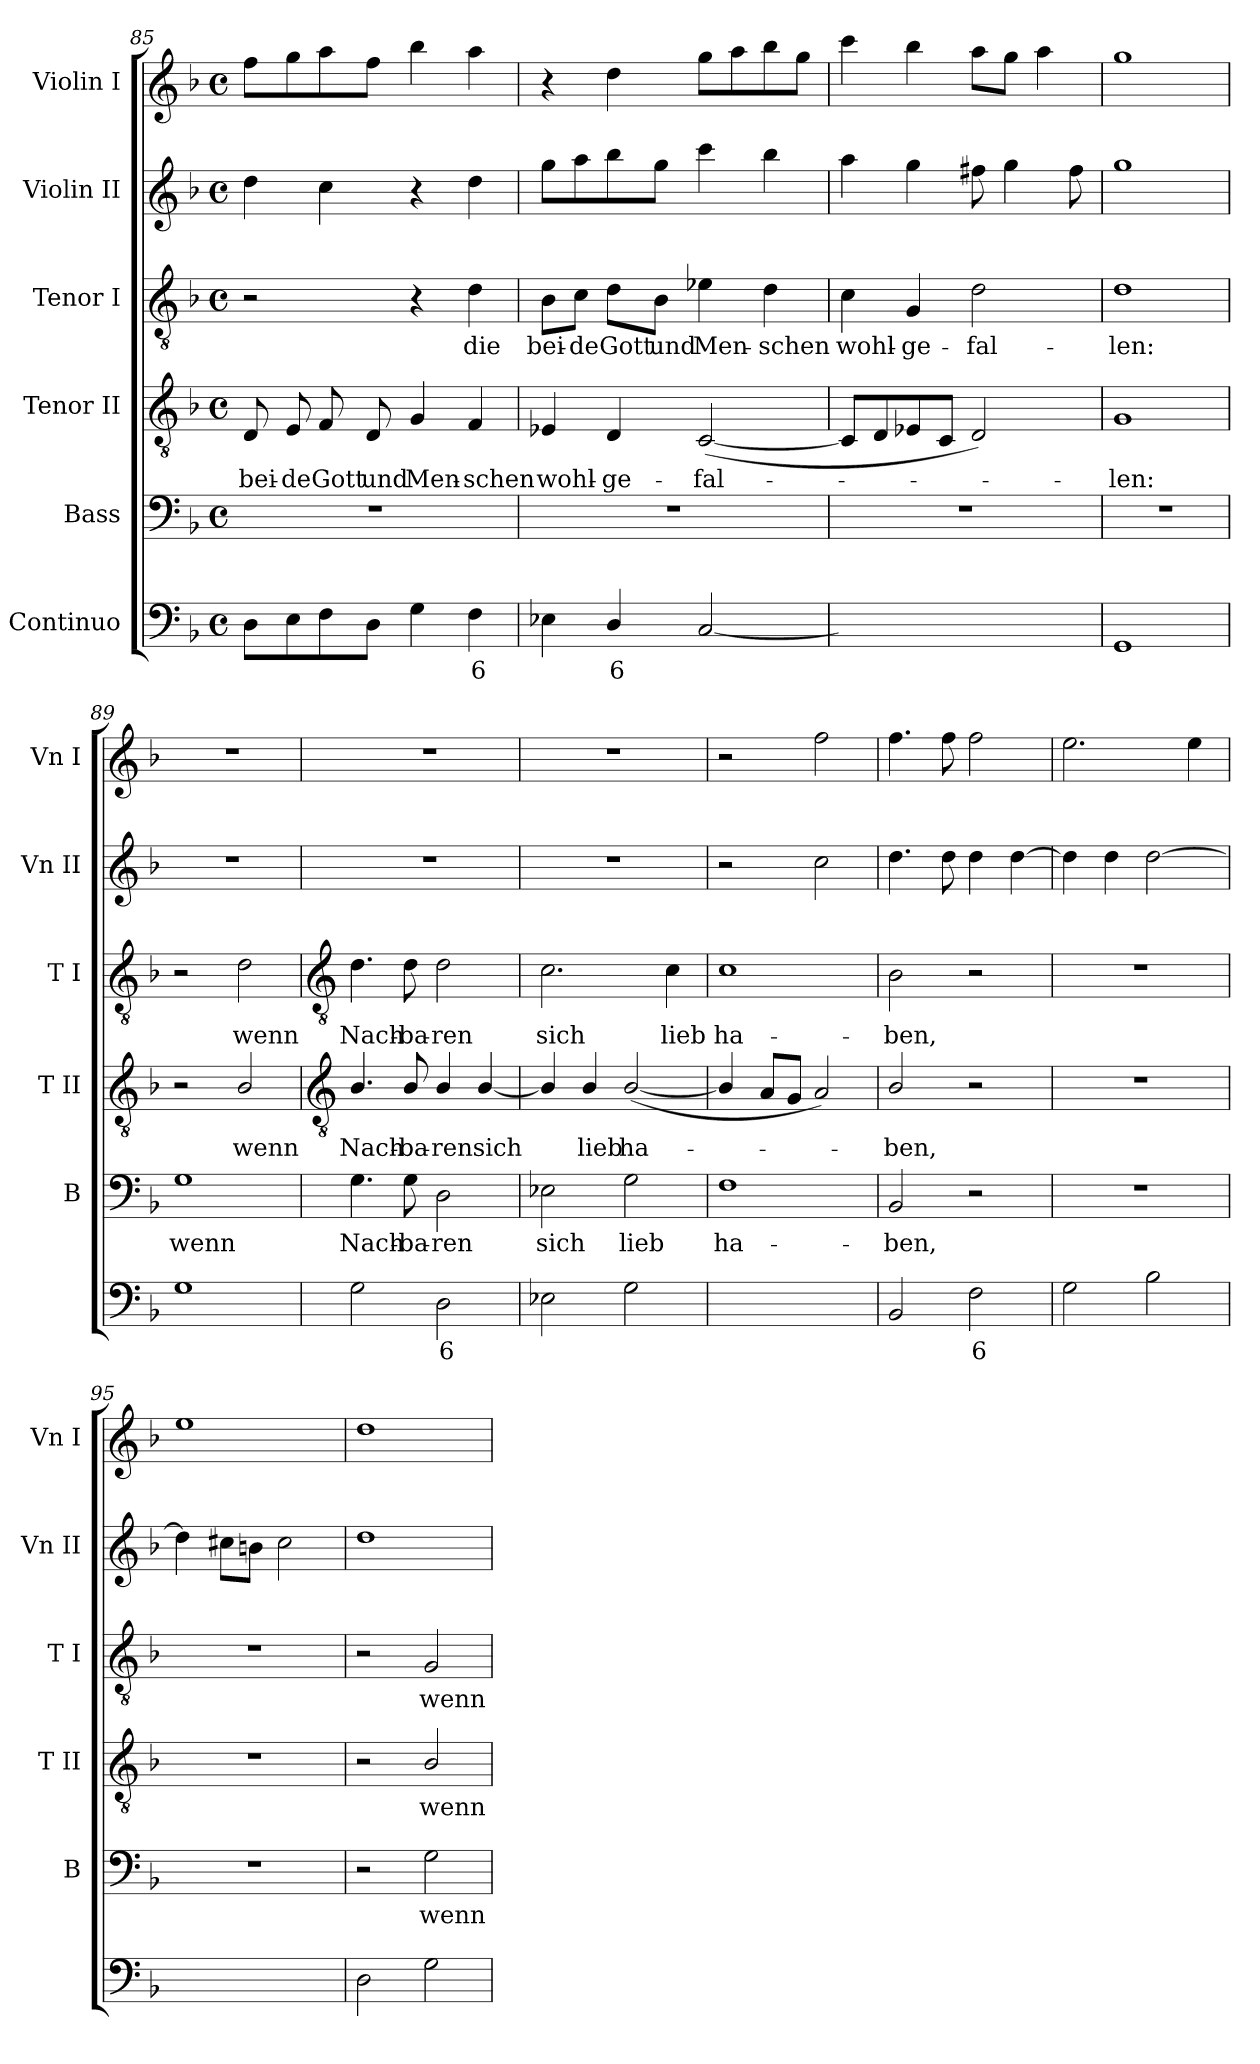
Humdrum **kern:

**kern	**text	**kern	**text	**kern	**text	**kern	**text	**kern	**kern
*part6	*part6	*part5	*part5	*part4	*part4	*part3	*part3	*part2	*part1
*staff6	*staff6	*staff5	*staff5	*staff4	*staff4	*staff3	*staff3	*staff2	*staff1
*I"Continuo	*	*I"Bass	*	*I"Tenor II	*	*I"Tenor I	*	*I"Violin II	*I"Violin I
*	*	*I'B	*	*I'T II	*	*I'T I	*	*I'Vn II	*I'Vn I
!!LO:LB:g=z
*clefF4	*	*clefF4	*	*clefGv2	*	*clefGv2	*	*clefG2	*clefG2
*k[b-]	*	*k[b-]	*	*k[b-]	*	*k[b-]	*	*k[b-]	*k[b-]
*F:	*	*F:	*	*F:	*	*F:	*	*F:	*F:
*M4/4	*	*M4/4	*	*M4/4	*	*M4/4	*	*M4/4	*M4/4
*met(c)	*	*met(c)	*	*met(c)	*	*met(c)	*	*met(c)	*met(c)
=85	=85	=85	=85	=85	=85	=85	=85	=85	=85
!	!	!	!	!	!LO:LY:b	!	!	!	!
8DL	.	1r	.	8D	bei-	2r	.	4dd	8ffL
!	!	!	!	!	!LO:LY:b	!	!	!	!
8E	.	.	.	8E	-de	.	.	.	8gg
!	!	!	!	!	!LO:LY:b	!	!	!	!
8F	.	.	.	8F	Gott	.	.	4cc	8aa
!	!	!	!	!	!LO:LY:b	!	!	!	!
8DJ	.	.	.	8D	und	.	.	.	8ffJ
!	!	!	!	!	!LO:LY:b	!	!	!	!
4G	.	.	.	4G	Men-	4r	.	4r	4bb-
!	!LO:LY:b	!	!	!	!LO:LY:b	!	!LO:LY:b	!	!
4F	6	.	.	4F	-schen	4d	die	4dd	4aa
=86	=86	=86	=86	=86	=86	=86	=86	=86	=86
!	!	!	!	!	!LO:LY:b	!	!LO:LY:b	!	!
4E-X	.	1r	.	4E-X	wohl-	8B-\L	bei-	8ggL	4r
!	!	!	!	!	!	!	!LO:LY:b	!	!
.	.	.	.	.	.	8c\J	-de	8aa	.
!	!LO:LY:b	!	!	!	!LO:LY:b	!	!LO:LY:b	!	!
4D/	6	.	.	4D	-ge-	8d\L	Gott	8bb-	4dd
!	!	!	!	!	!	!	!LO:LY:b	!	!
.	.	.	.	.	.	8B-\J	und	8ggJ	.
!	!	!	!	!	!LO:LY:b	!	!LO:LY:b	!	!
[2C	.	.	.	(<[2C	-fal-	4e-X	Men-	4ccc	8ggL
.	.	.	.	.	.	.	.	.	8aa
!	!	!	!	!	!	!	!LO:LY:b	!	!
.	.	.	.	.	.	4d	-schen	4bb-	8bb-
.	.	.	.	.	.	.	.	.	8ggJ
=87	=87	=87	=87	=87	=87	=87	=87	=87	=87
!	!LO:LY:b	!	!	!	!	!	!LO:LY:b	!	!
4Cyy_	6	1r	.	8CL]	.	4c	wohl-	4aa	4ccc
.	.	.	.	8D	.	.	.	.	.
!	!LO:LY:b	!	!	!	!	!	!LO:LY:b	!	!
4Cyy]	5	.	.	8E-X	.	4G	-ge-	4gg	4bb-
.	.	.	.	8CJ	.	.	.	.	.
!	!LO:LY:b	!	!	!	!	!	!LO:LY:b	!	!
[4Dyy	4	.	.	2D)	.	2d	-fal-	8ff#X	8aaL
.	.	.	.	.	.	.	.	4gg	8ggJ
4Dyy]	.	.	.	.	.	.	.	.	4aa
.	.	.	.	.	.	.	.	8ff#	.
=88	=88	=88	=88	=88	=88	=88	=88	=88	=88
!	!	!	!	!	!LO:LY:b	!	!LO:LY:b	!	!
1GG	.	1r	.	1G	len:	1d	-len:	1gg	1gg
=89	=89	=89	=89	=89	=89	=89	=89	=89	=89
!	!	!	!LO:LY:b	!	!	!	!	!	!
1G	.	1G	wenn	2r	.	2r	.	1r	1r
!	!	!	!	!	!LO:LY:b	!	!LO:LY:b	!	!
.	.	.	.	2B-/	wenn	2d	wenn	.	.
!!LO:LB:g=z
=90	=90	=90	=90	=90	=90	=90	=90	=90	=90
*	*	*	*	*clefGv2	*	*clefGv2	*	*	*
!	!	!	!LO:LY:b	!	!LO:LY:b	!	!LO:LY:b	!	!
2G	.	4.G	Nach-	4.B-/	Nach-	4.d	Nach-	1r	1r
!	!	!	!LO:LY:b	!	!LO:LY:b	!	!LO:LY:b	!	!
.	.	8G	-ba-	8B-/	-ba-	8d	-ba-	.	.
!	!LO:LY:b	!	!LO:LY:b	!	!LO:LY:b	!	!LO:LY:b	!	!
2D	6	2D	-ren	4B-/	-ren	2d	-ren	.	.
!	!	!	!	!	!LO:LY:b	!	!	!	!
.	.	.	.	[4B-/	sich	.	.	.	.
=91	=91	=91	=91	=91	=91	=91	=91	=91	=91
!	!	!	!LO:LY:b	!	!	!	!LO:LY:b	!	!
2E-X	.	2E-X	sich	4B-/]	.	2.c	sich	1r	1r
!	!	!	!	!	!LO:LY:b	!	!	!	!
.	.	.	.	4B-/	lieb	.	.	.	.
!	!	!	!LO:LY:b	!	!LO:LY:b	!	!	!	!
2G	.	2G	lieb	(<[2B-/	ha-	.	.	.	.
!	!	!	!	!	!	!	!LO:LY:b	!	!
.	.	.	.	.	.	4c	lieb	.	.
=92	=92	=92	=92	=92	=92	=92	=92	=92	=92
!	!LO:LY:b	!	!LO:LY:b	!	!	!	!LO:LY:b	!	!
[2Fyy	4	1F	ha-	4B-/]	.	1c	ha-	2r	2r
.	.	.	.	8AL	.	.	.	.	.
.	.	.	.	8GJ	.	.	.	.	.
!	!LO:LY:b	!	!	!	!	!	!	!	!
2Fyy]	3	.	.	2A)	.	.	.	2cc	2ff
=93	=93	=93	=93	=93	=93	=93	=93	=93	=93
!	!	!	!LO:LY:b	!	!LO:LY:b	!	!LO:LY:b	!	!
2BB-	.	2BB-	-ben,	2B-/	ben,	2B-	-ben,	4.dd	4.ff
.	.	.	.	.	.	.	.	8dd	8ff
!	!LO:LY:b	!	!	!	!	!	!	!	!
2F	6	2r	.	2r	.	2r	.	4dd	2ff
.	.	.	.	.	.	.	.	[4dd	.
=94	=94	=94	=94	=94	=94	=94	=94	=94	=94
2G	.	1r	.	1r	.	1r	.	4dd]	2.ee
.	.	.	.	.	.	.	.	4dd	.
2B-	.	.	.	.	.	.	.	[2dd	.
.	.	.	.	.	.	.	.	.	4ee
=95	=95	=95	=95	=95	=95	=95	=95	=95	=95
!	!LO:LY:b	!	!	!	!	!	!	!	!
[2Ayy	4	1r	.	1r	.	1r	.	4dd]	1ee
.	.	.	.	.	.	.	.	8cc#XL	.
.	.	.	.	.	.	.	.	8bnJ	.
2Ayy]	.	.	.	.	.	.	.	2cc#	.
=96	=96	=96	=96	=96	=96	=96	=96	=96	=96
2D	.	2r	.	2r	.	2r	.	1dd	1dd
!	!	!	!LO:LY:b	!	!LO:LY:b	!	!LO:LY:b	!	!
2G	.	2G	wenn	2B-/	wenn	2G	wenn	.	.
=	=	=	=	=	=	=	=	=	=
*-	*-	*-	*-	*-	*-	*-	*-	*-	*-
